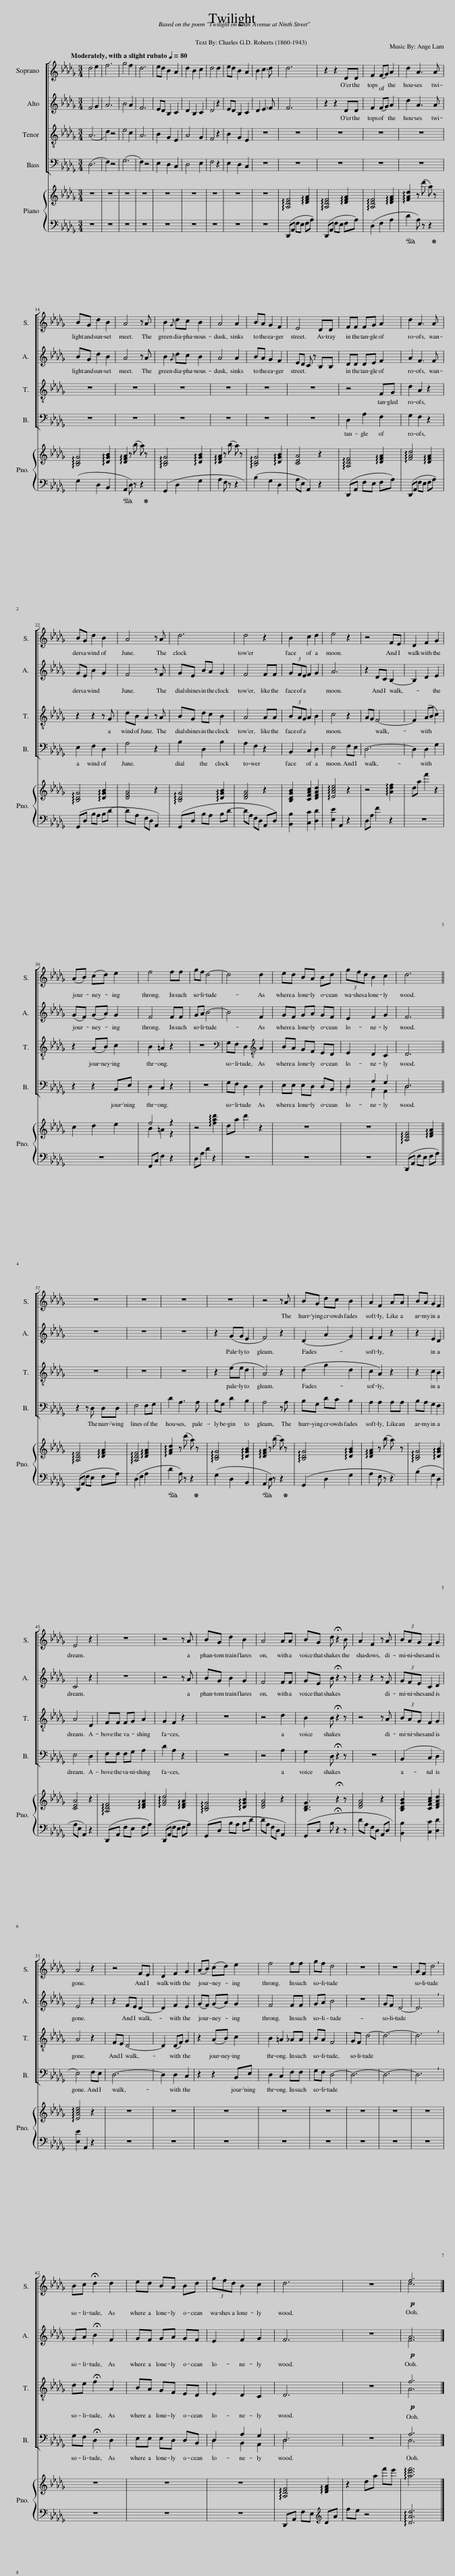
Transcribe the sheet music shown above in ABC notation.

X:1
%%score [ ( 1 2 ) ( 3 4 ) ( 5 6 ) ( 7 8 ) ] { ( 9 11 ) | 10 }
L:1/8
Q:1/4=80
M:3/4
I:linebreak $
K:Db
V:1 treble
V:2 treble
V:3 treble
V:4 treble
V:5 treble-8
V:6 treble-8
V:7 bass
V:8 bass
V:9 treble
V:11 treble
V:10 bass
V:1
 d4 e2 | f6 | g4 f2 | d6 | ed B2 A2 | %5
 d2 B2 c2 | d4 d2 | ed B2 A2 | B2 c3 d | d6 | %10
 z2 z2 DD | F2 (FG) A2 | d2 A3 A |$ BG d2 B2 | A4 z A | %15
 B2{/G} dc B2 | A4 A2 | BA G2 F2 | E4 DD | FF FG A2 | %20
 d2 A3 A |$ BG d2 B2 | A4 z A | d6 | d4 z2 | %25
 B2 c2 d2 | e4 z2 | z4 FE | D2 F2 G2 |$ (AB) (cd) e2 | %30
 f4 ff | gf d4- | d4 d2 | ed BA Bd | (3gfd B2 c2 | %35
 d6 ||$ z6 | z6 | z6 | z6 | %40
 z4 z A | BG dc B2 | A2 F2 AA | BA G2 F2 |$ E4 z2 | %45
 z6 | z4 z A | BG d2 B2 | A4 AA | BG d !fermata!z2 B | %50
 A2 F2 z A | (3BAG F2 G2 |$ A4 z2 | z4 FE | D2 F2 G2 | %55
 (AB) (cd) e2 | f4 ff | gf d4 | z6 | z6 | %60
 GF !breath!d4 |$ Bc !fermata!d2 d2 | ed BA Bd | (3gfd B2 c2 | d6 | %65
 z6 |!p! f6 |] %67
V:2
 x6 | x6 | x6 | x6 | x6 | %5
 x6 | x6 | x6 | x6 | x6 | %10
 x6 | x6 | x6 |$ x6 | x6 | %15
 x6 | x6 | x6 | x6 | x6 | %20
 x6 |$ x6 | x6 | x6 | x6 | %25
 x6 | x6 | x6 | x6 |$ x6 | %30
 x6 | x6 | x6 | x6 | x6 | %35
 x6 ||$ x6 | x6 | x6 | x6 | %40
 x6 | x6 | x6 | x6 |$ x6 | %45
 x6 | x6 | x6 | x6 | x6 | %50
 x6 | x6 |$ x6 | x6 | x6 | %55
 x6 | x6 | x6 | x6 | x6 | %60
 x6 |$ x6 | x6 | x6 | x6 | %65
 x6 | d6 |] %67
V:3
 F4 G2 | A6 | B4 A2 | F6 | ED B,2 C2 | %5
 D2 B,2 C2 | D4 z2 | ED B,2 C2 | D2 E3 F | F6 | %10
 z2 z2 DD | F2 (FG) A2 | d2 A3 A |$ BG d2 B2 | A4 z A | %15
 B2{/G} dc B2 | A4 A2 | BA G2 F2 | ED C z B,B, | DD DE F2 | %20
 A2 F3 F |$ GE B2 G2 | F4 z F | GE BA G2 | F4 FF | %25
 (3GFE F2 G2 | A6 | z2 DC B,2- | B,2 D2 E2 |$ (GF) (GA) G2 | %30
 F4 FF | GA B4- | B4 F2 | GF GA GF | E2 F2 G2 | %35
 F6 ||$ z6 | z6 | z6 | z2 (GG E2 | %40
 F4) z2 | (D2 A2 G2) | F2 F2 z2 | z2 E2 D2 |$ C4 z2 | %45
 z6 | z4 z A | BG B2 G2 | F4 FF | GE B !fermata!z2 z | %50
 z2 z2 z F | (3GFE C2 D2 |$ E4 z2 | z2 FE D2- | D2 F2 E2 | %55
 (GF) (GA) G2 | F4 FF | GA B4 | z6 | GF D4- | %60
 !breath!D6 |$ GA !fermata!B2 F2 | GF GA GF | E2 F2 G2 | F6 | %65
 z6 |!p! A6 |] %67
V:4
 x6 | x6 | x6 | x6 | x6 | %5
 x6 | x6 | x6 | x6 | x6 | %10
 x6 | x6 | x6 |$ x6 | x6 | %15
 x6 | x6 | x6 | x6 | x6 | %20
 x6 |$ x6 | x6 | x6 | x6 | %25
 x6 | x6 | x6 | x6 |$ x6 | %30
 x6 | x6 | x6 | x6 | x6 | %35
 x6 ||$ x6 | x6 | x6 | x6 | %40
 x6 | x6 | x6 | x6 |$ x6 | %45
 x6 | x6 | x6 | x6 | x6 | %50
 x6 | x6 |$ x6 | x6 | x6 | %55
 x6 | x6 | x6 | x6 | x6 | %60
 x6 |$ x6 | x6 | x6 | x6 | %65
 x6 | F6 |] %67
V:5
 (A6 | d2) z4 | e4 c2 | A6 | B2 G2 E2 | %5
 A4 G2 | F4 z2 | B2 G2 E2 | z6 | z6 | %10
 z6 | z6 | z6 |$ z6 | z6 | %15
 z6 | z6 | z6 | z6 | z4 FG | %20
 d2 A2 z2 |$ z2 z2 z G | dB A2 z A | BG dc B2 | A4 AA | %25
 (3BAG A2 B2 | c4 z2 | AG F4- | F2 (AB c2) |$ z2 (AB) c2 | %30
 B2 =A2 z2 | z6 |[K:bass] G,F, D,2[K:treble-8] A2 | BA GF ED | E2 D2 C2 | %35
 D6 ||$ z6 | z6 | z6 | z2 (ee d2 | %40
 A4) z2 | (d2 g2 d2 | c2 A2) z2 | z2 c2 B2 |$ A4 D2 | %45
 FF FG A2 | G2 F2 z2 | z6 | z4 d2 | B2 B !fermata!z2 z | %50
 z4 z A | (3BAG F2 G2 |$ A4 z2 | FE D4- | D2 (DF) G2 | %55
 z2 (AB) c2 | B2 =A2 _AA | BA F4 | GF d4- | d6- | %60
 !breath!d6 |$ de !fermata!f2 A2 | BA GF ED | E2 D2 C2 | D6 | %65
 z6 |!p! f6 |] %67
V:6
 x6 | x6 | x6 | x6 | x6 | %5
 x6 | x6 | x6 | x6 | x6 | %10
 x6 | x6 | x6 |$ x6 | x6 | %15
 x6 | x6 | x6 | x6 | x6 | %20
 x6 |$ x6 | x6 | x6 | x6 | %25
 x6 | x6 | x6 | x6 |$ x6 | %30
 x6 | x6 |[K:bass] x4[K:treble-8] x2 | x6 | x6 | %35
 x6 ||$ x6 | x6 | x6 | x6 | %40
 x6 | x6 | x6 | x6 |$ x6 | %45
 x6 | x6 | x6 | x6 | x6 | %50
 x6 | x6 |$ x6 | x6 | x6 | %55
 x6 | x6 | x6 | x6 | x6 | %60
 x6 |$ x6 | x6 | x6 | x6 | %65
 x6 | A6 |] %67
V:7
 (D,6 | F,2) z4 | (G,6 | F,2) z4 | E,2 D,2 C,2 | %5
 D,4 E,2 | F,4 z2 | E,2 D,2 C,2 | z6 | z6 | %10
 z6 | z6 | z6 |$ z6 | z6 | %15
 z6 | z6 | z6 | z6 | D,2 A,2 F,2 | %20
 G,2 F,2 z2 |$ E,2 F,2 D,2 | A,4 z2 | B,2 D,2 B,2 | A,2 F,2 z2 | %25
 B,,2 C,2 D,2 | E,4 F,E, | D,6- | D,2 D,2 G,2 |$ z2 z2 B,,E, | %30
 D,2 C,2 z2 | z6 | G,F, D,2 D,2 | E,E, E,D, D,B,, | D,2 A,2 G,2 | %35
 D,6 ||$ z2 z D, D,D, | F,4 F,G, | D2 A,3 A, | B,G, D2 B,2 | %40
 A,4 z A, | B,G, DC B,2 | A,2 A,2 A,A, | B,A, G,2 F,2 |$ E,4 D,2 | %45
 F,F, F,G, A,2 | D2 A,2 z2 | z6 | z4 A,2 | G,2 D, !fermata!z2 z | %50
 z6 | (B,,2 C,2 D,2 |$ E,4) F,E, | D,6- | D,2 D,2 C,2 | %55
 z2 z2 B,,E, | D,2 C,2 F,F, | G,F, D,4- | D,6- | D,6- | %60
 !breath!D,6 |$ G,F, !fermata!D,2 D,2 | E,E, E,D, D,B,, | D,2 A,2 G,2 | D,6 | %65
 z6 | A,6 |] %67
V:8
 x6 | x6 | x6 | x6 | x6 | %5
 x6 | x6 | x6 | x6 | x6 | %10
 x6 | x6 | x6 |$ x6 | x6 | %15
 x6 | x6 | x6 | x6 | x6 | %20
 x6 |$ x6 | x6 | x6 | x6 | %25
 x6 | x6 | x6 | x6 |$ x6 | %30
 x6 | x6 | x6 | x6 | D,2 B,,2 A,,2 | %35
 D,6 ||$ x6 | x6 | x6 | x6 | %40
 x6 | x6 | x6 | x6 |$ x6 | %45
 x6 | x6 | x6 | x6 | x6 | %50
 x6 | x6 |$ x6 | x6 | x6 | %55
 x6 | x6 | x6 | x6 | x6 | %60
 x6 |$ x6 | x6 | D,2 B,,2 A,,2 | D,6 | %65
 x6 | D,6 |] %67
V:9
 z6 | z6 | z6 | z6 | z6 | %5
 z6 | z6 | z6 | z6 | !arpeggio![A,DF]4 !arpeggio![DFA]2 | %10
 !arpeggio![A,DF]4 !arpeggio![DFA]2 | !arpeggio![A,DF]4 !arpeggio![DFA]2 | !arpeggio![FAd]2 z (d' a) z |$ !arpeggio![B,DG]4 !arpeggio![DGB]2 | !arpeggio![DFA]2 z (b a) z | %15
 !arpeggio![B,DG]4 !arpeggio![DGB]2 | !arpeggio![DFA]2 z (b a) z | !arpeggio![B,DG]4 !arpeggio![DGB]2 | [CEA]4 z2 | !arpeggio![A,DF]4 !arpeggio![DFA]2 | %20
 !arpeggio![FAd]4 !arpeggio![DFA]2 |$ !arpeggio![B,DG]4 !arpeggio![DGB]2 | [DFA]4 z2 | !arpeggio![B,DG]4 !arpeggio![DGB]2 | [DFA]4 z2 | %25
 [B,DGB]2 [CFAc]2 [DFAd]2 | !arpeggio![EAce]4 z2 | z4 !arpeggio![Adf]2 | da f'2 z2 |$ c2 d2 e2 | %30
 f4 z2 | z4 !arpeggio![fad']2 | da d'2 z2 | z6 | z6 | %35
 !arpeggio![A,DF]4 !arpeggio![DFA]2 ||$ !arpeggio![A,DF]4 !arpeggio![DFA]2 | !arpeggio![A,DF]4 !arpeggio![DFA]2 | !arpeggio![FAd]2 z (d' a) z | !arpeggio![B,DG]4 !arpeggio![DGB]2 | %40
 !arpeggio![DFA]2 z (b a) z | !arpeggio![B,DG]4 !arpeggio![DGB]2 | !arpeggio![DFA]2 z (b a) z | !arpeggio![B,DG]4 !arpeggio![DGB]2 |$ [CEA]4 z2 | %45
 !arpeggio![A,DF]4 !arpeggio![DFA]2 | !arpeggio![FAd]4 !arpeggio![DFA]2 | !arpeggio![B,DG]4 !arpeggio![DGB]2 | [DFA]4 z2 | [B,DG]3 !fermata!z2 z | %50
 [DFA]4 z2 | [B,DGB]2 [CFAc]2 [DFAd]2 |$ !arpeggio![EAce]4 z2 | z6 | z6 | %55
 z6 | z6 | z6 | z6 | z6 | %60
 z6 |$ z6 | z6 | z6 | !arpeggio![A,DF]4 !arpeggio![DFA]2 | %65
 z2 da f'e' | !arpeggio![ad'f']6 |] %67
V:10
 z6 | z6 | z6 | z6 | z6 | %5
 z6 | z6 | z6 | z6 | (D,,A,, F,E, F,A,) | %10
 (D,,A,, F,E, F,A,) | (D,2 F,2 A,2 |!ped! D2 A,) z z2!ped-up! |$ (G,2 D,2 B,,2 |!ped! A,,2 D,) z z2!ped-up! | %15
 (G,,2 D,2 G,2) | A,2 F, z z2 | (B,2 G,2 D,2 | A,E, A,,2) z2 | (D,,A,, F,E, F,A,) | %20
 (D,,A,, F,E, F,A,) |$ (G,,D, B,A, B,D- | DA, F,D, A,,2) | (G,,D, B,A, B,D- | DA, F,D, A,,)D, | %25
 [B,,B,]2 [C,C]2 [D,D]2 | [E,E]2 A,,2 z2 | D,A, F2 z2 | z6 |$ z6 | %30
 F,,C, F,2 z2 | D,A, D2 z2 | z6 | z6 | z6 | %35
 (D,,A,, F,E, F,A,) ||$ (D,,A,, F,E, F,A,) | (D,2 F,2 A,2 |!ped! D2 A,) z z2!ped-up! | (G,2 D,2 B,,2 | %40
!ped! A,,2 D,) z z2!ped-up! | (G,,2 D,2 G,2) | A,2 F, z z2 | (B,2 G,2 D,2 |$ A,E, A,,2) z2 | %45
 (D,,A,, F,E, F,A,) | (D,,A,, F,E, F,A,) | (G,,D, B,A, B,D- | DA, F,D, A,,2) | (G,,D, B, !fermata!z2 z | %50
 DA, F,D, A,,)D, | [B,,B,]2 [C,C]2 [D,D]2 |$ [E,E]2 A,,2 z2 | z6 | z6 | %55
 z6 | z6 | z6 | z6 | z6 | %60
 z6 |$ z6 | z6 | z6 | D,,A,, F,E,[K:treble] DA | %65
 fe z4 | !arpeggio![DAd]6 |] %67
V:11
 x6 | x6 | x6 | x6 | x6 | %5
 x6 | x6 | x6 | x6 | x6 | %10
 x6 | x6 | x6 |$ x6 | x6 | %15
 x6 | x6 | x6 | x6 | x6 | %20
 x6 |$ x6 | x6 | x6 | x6 | %25
 x6 | x6 | x6 | x6 |$ x6 | %30
 B2 =A2 z2 | x6 | x6 | x6 | x6 | %35
 x6 ||$ x6 | x6 | x6 | x6 | %40
 x6 | x6 | x6 | x6 |$ x6 | %45
 x6 | x6 | x6 | x6 | x6 | %50
 x6 | x6 |$ x6 | x6 | x6 | %55
 x6 | x6 | x6 | x6 | x6 | %60
 x6 |$ x6 | x6 | x6 | x6 | %65
 x6 | x6 |] %67
